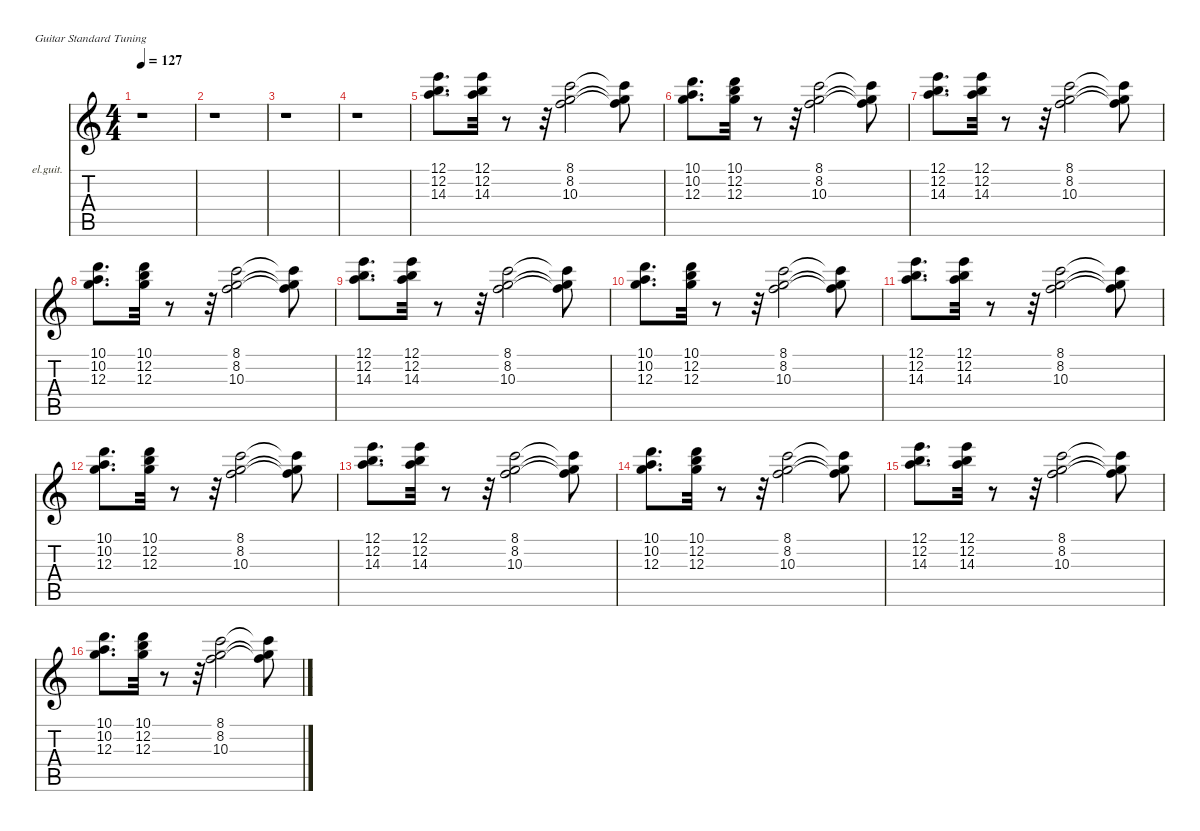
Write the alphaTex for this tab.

\defaultSystemsLayout 4
\hideDynamics
\bracketExtendMode nobrackets
\firstSystemTrackNameOrientation horizontal
\otherSystemsTrackNameOrientation horizontal
\track ("Clean Guitar" "el.guit.") {instrument electricguitarclean}
\staff {score tabs}
\tuning (E4 B3 G3 D3 A2 E2)
\ts (4 4)
\tempo 127
\clef g2
\ks c
r.1{dy f beam Down} |
r.1{beam Down} |
r.1{beam Down} |
r.1{beam Down} |
(12.1 12.2 14.3).8{d beam Down} (12.1 12.2 14.3).32{beam Down} r.8{beam Down} r.32{beam Down} (8.1 8.2 10.3).2{beam Down} (8.1{t} 8.2{t} 10.3{t}).8{beam Down} |
(10.1 10.2 12.3).8{d beam Down} (10.1 12.2 12.3).32{beam Down} r.8{beam Down} r.32{beam Down} (8.1 8.2 10.3).2{beam Down} (8.1{t} 8.2{t} 10.3{t}).8{beam Down} |
(12.1 12.2 14.3).8{d beam Down} (12.1 12.2 14.3).32{beam Down} r.8{beam Down} r.32{beam Down} (8.1 8.2 10.3).2{beam Down} (8.1{t} 8.2{t} 10.3{t}).8{beam Down} |
(10.1 10.2 12.3).8{d beam Down} (10.1 12.2 12.3).32{beam Down} r.8{beam Down} r.32{beam Down} (8.1 8.2 10.3).2{beam Down} (8.1{t} 8.2{t} 10.3{t}).8{beam Down} |
(12.1 12.2 14.3).8{d beam Down} (12.1 12.2 14.3).32{beam Down} r.8{beam Down} r.32{beam Down} (8.1 8.2 10.3).2{beam Down} (8.1{t} 8.2{t} 10.3{t}).8{beam Down} |
(10.1 10.2 12.3).8{d beam Down} (10.1 12.2 12.3).32{beam Down} r.8{beam Down} r.32{beam Down} (8.1 8.2 10.3).2{beam Down} (8.1{t} 8.2{t} 10.3{t}).8{beam Down} |
(12.1 12.2 14.3).8{d beam Down} (12.1 12.2 14.3).32{beam Down} r.8{beam Down} r.32{beam Down} (8.1 8.2 10.3).2{beam Down} (8.1{t} 8.2{t} 10.3{t}).8{beam Down} |
(10.1 10.2 12.3).8{d beam Down} (10.1 12.2 12.3).32{beam Down} r.8{beam Down} r.32{beam Down} (8.1 8.2 10.3).2{beam Down} (8.1{t} 8.2{t} 10.3{t}).8{beam Down} |
(12.1 12.2 14.3).8{d beam Down} (12.1 12.2 14.3).32{beam Down} r.8{beam Down} r.32{beam Down} (8.1 8.2 10.3).2{beam Down} (8.1{t} 8.2{t} 10.3{t}).8{beam Down} |
(10.1 10.2 12.3).8{d beam Down} (10.1 12.2 12.3).32{beam Down} r.8{beam Down} r.32{beam Down} (8.1 8.2 10.3).2{beam Down} (8.1{t} 8.2{t} 10.3{t}).8{beam Down} |
(12.1 12.2 14.3).8{d beam Down} (12.1 12.2 14.3).32{beam Down} r.8{beam Down} r.32{beam Down} (8.1 8.2 10.3).2{beam Down} (8.1{t} 8.2{t} 10.3{t}).8{beam Down} |
(10.1 10.2 12.3).8{d beam Down} (10.1 12.2 12.3).32{beam Down} r.8{beam Down} r.32{beam Down} (8.1 8.2 10.3).2{beam Down} (8.1{t} 8.2{t} 10.3{t}).8{beam Down}
